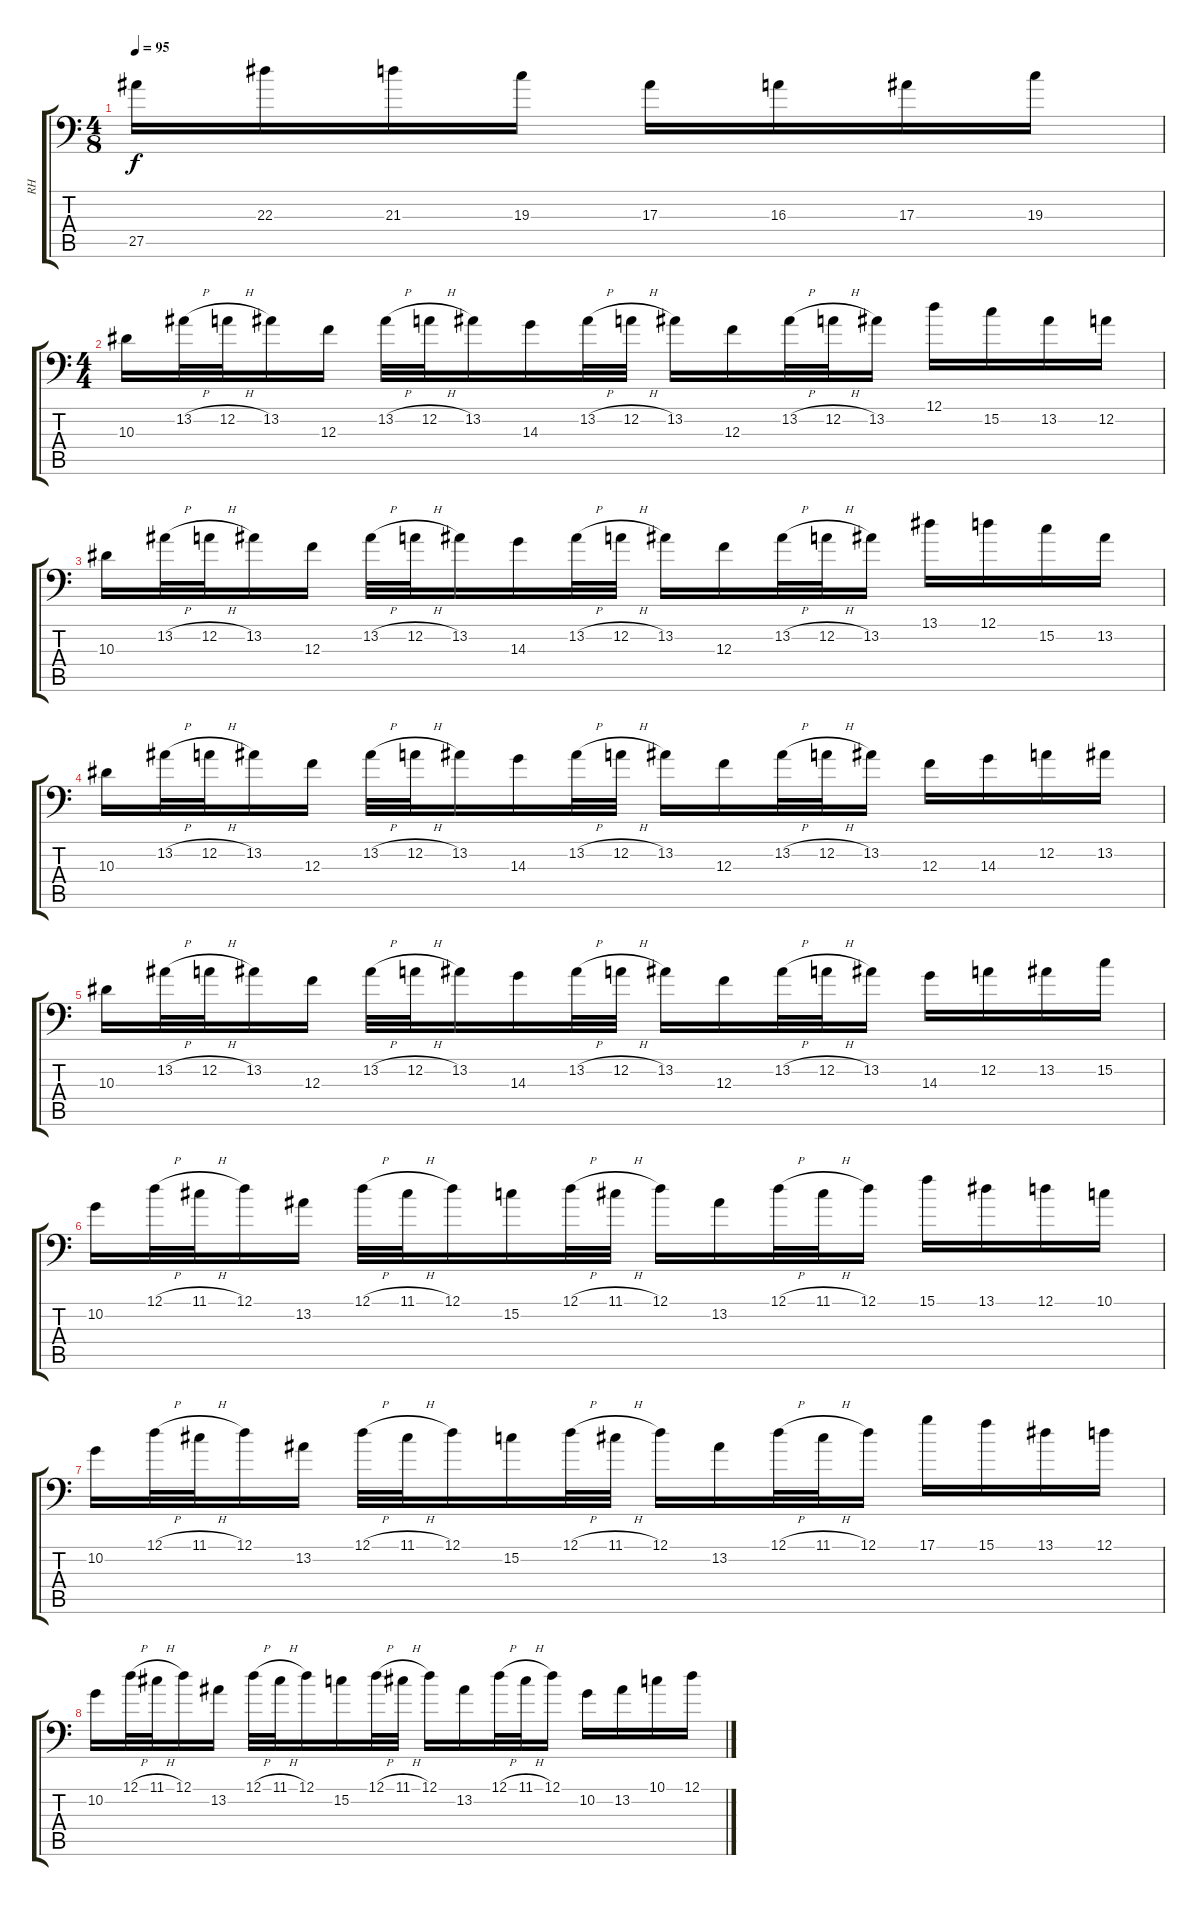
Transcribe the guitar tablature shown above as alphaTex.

\track ("RH" "RH") {instrument stringensemble1}
\staff {score tabs}
\tuning (D4 A3 F3 C3 G2 Bb1) {hide}
\ts (4 8)
\tempo 95
\clef f4
\ks c
27.5.16{dy f} 22.3.16 21.3.16 19.3.16 17.3.16 16.3.16 17.3.16 19.3.16 |
\ts (4 4)
10.3.16{volume 10 instrument lead2sawtooth} 13.2{h}.32 12.2{h}.32 13.2.16 12.3.16 13.2{h}.32 12.2{h}.32 13.2.16 14.3.16 13.2{h}.32 12.2{h}.32 13.2.16 12.3.16 13.2{h}.32 12.2{h}.32 13.2.16 12.1.16 15.2.16 13.2.16 12.2.16 |
10.3.16 13.2{h}.32 12.2{h}.32 13.2.16 12.3.16 13.2{h}.32 12.2{h}.32 13.2.16 14.3.16 13.2{h}.32 12.2{h}.32 13.2.16 12.3.16 13.2{h}.32 12.2{h}.32 13.2.16 13.1.16 12.1.16 15.2.16 13.2.16 |
10.3.16 13.2{h}.32 12.2{h}.32 13.2.16 12.3.16 13.2{h}.32 12.2{h}.32 13.2.16 14.3.16 13.2{h}.32 12.2{h}.32 13.2.16 12.3.16 13.2{h}.32 12.2{h}.32 13.2.16 12.3.16 14.3.16 12.2.16 13.2.16 |
10.3.16 13.2{h}.32 12.2{h}.32 13.2.16 12.3.16 13.2{h}.32 12.2{h}.32 13.2.16 14.3.16 13.2{h}.32 12.2{h}.32 13.2.16 12.3.16 13.2{h}.32 12.2{h}.32 13.2.16 14.3.16 12.2.16 13.2.16 15.2.16 |
10.2.16 12.1{h}.32 11.1{h}.32 12.1.16 13.2.16 12.1{h}.32 11.1{h}.32 12.1.16 15.2.16 12.1{h}.32 11.1{h}.32 12.1.16 13.2.16 12.1{h}.32 11.1{h}.32 12.1.16 15.1.16 13.1.16 12.1.16 10.1.16 |
10.2.16 12.1{h}.32 11.1{h}.32 12.1.16 13.2.16 12.1{h}.32 11.1{h}.32 12.1.16 15.2.16 12.1{h}.32 11.1{h}.32 12.1.16 13.2.16 12.1{h}.32 11.1{h}.32 12.1.16 17.1.16 15.1.16 13.1.16 12.1.16 |
10.2.16 12.1{h}.32 11.1{h}.32 12.1.16 13.2.16 12.1{h}.32 11.1{h}.32 12.1.16 15.2.16 12.1{h}.32 11.1{h}.32 12.1.16 13.2.16 12.1{h}.32 11.1{h}.32 12.1.16 10.2.16 13.2.16 10.1.16 12.1.16
